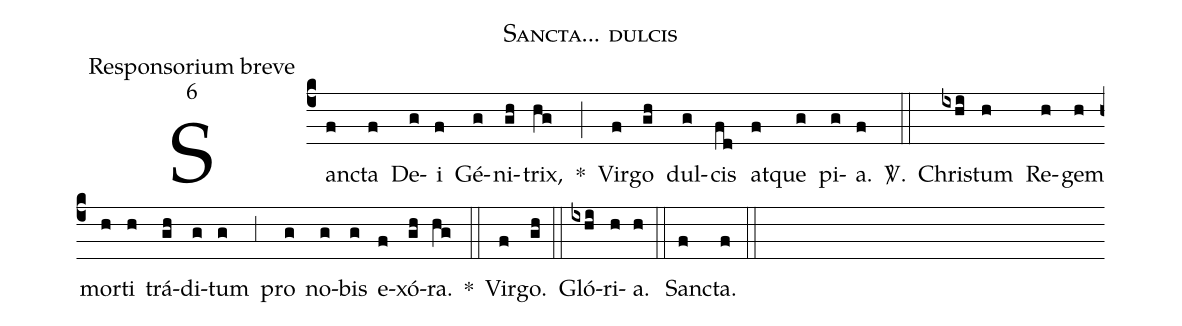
name:Sancta... dulcis;
office-part:Responsorium breve;
mode:6;
%%
(c4) San(f)cta(f) De(g)i(f) Gé(g)ni(gh)trix,(hg) *(;) Vir(f)go(gh) dul(g)cis(fd) at(f)que(g) pi(g)a.(f) <sp>V/</sp>.(::) Chri(ixhi)stum(h) Re(h)gem(h) mor(h)ti(h) trá(gh)di(g)tum(g) (;3) pro(g) no(g)bis(g) e(f)xó(gh)ra.(hg) *(::) Vir(f)go.(gh) (::) Gló(ixhi)ri(h)a.(h) (::) San(f)cta.(f) (::)
